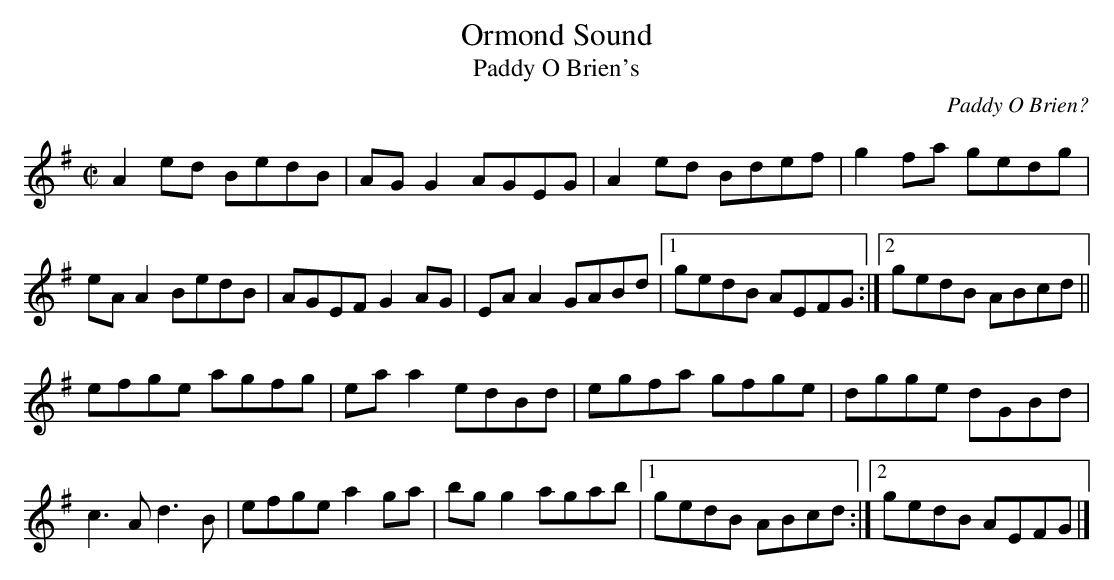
X:1
T:Ormond Sound
T:Paddy O Brien's
M:C|
L:1/8
C:Paddy O Brien?
K:ADor
A2ed BedB | AGG2 AGEG | A2ed Bdef |  g2fa gedg |
eAA2 BedB | AGEF G2AG | EAA2 GABd |1 gedB AEFG :|2 gedB ABcd ||
efge agfg | eaa2 edBd | egfa gfge |  dgge dGBd |
c3A  d3B  | efge a2ga | bgg2 agab |1 gedB ABcd :|2 gedB AEFG |]
